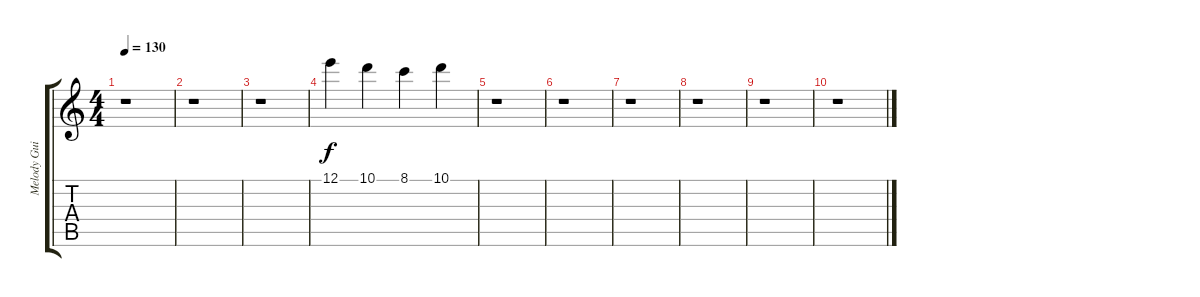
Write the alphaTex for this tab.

\track ("Melody Guitar" "Melody Gui") {instrument acousticguitarnylon}
\staff {score tabs}
\tuning (E4 B3 G3 D3 A2 E2) {hide}
\ts (4 4)
\tempo 130
\clef g2
\ks c
r.1{dy mp} |
r.1 |
r.1 |
12.1.4{dy f} 10.1.4 8.1.4 10.1.4 |
r.1 |
r.1 |
r.1 |
r.1 |
r.1 |
r.1
